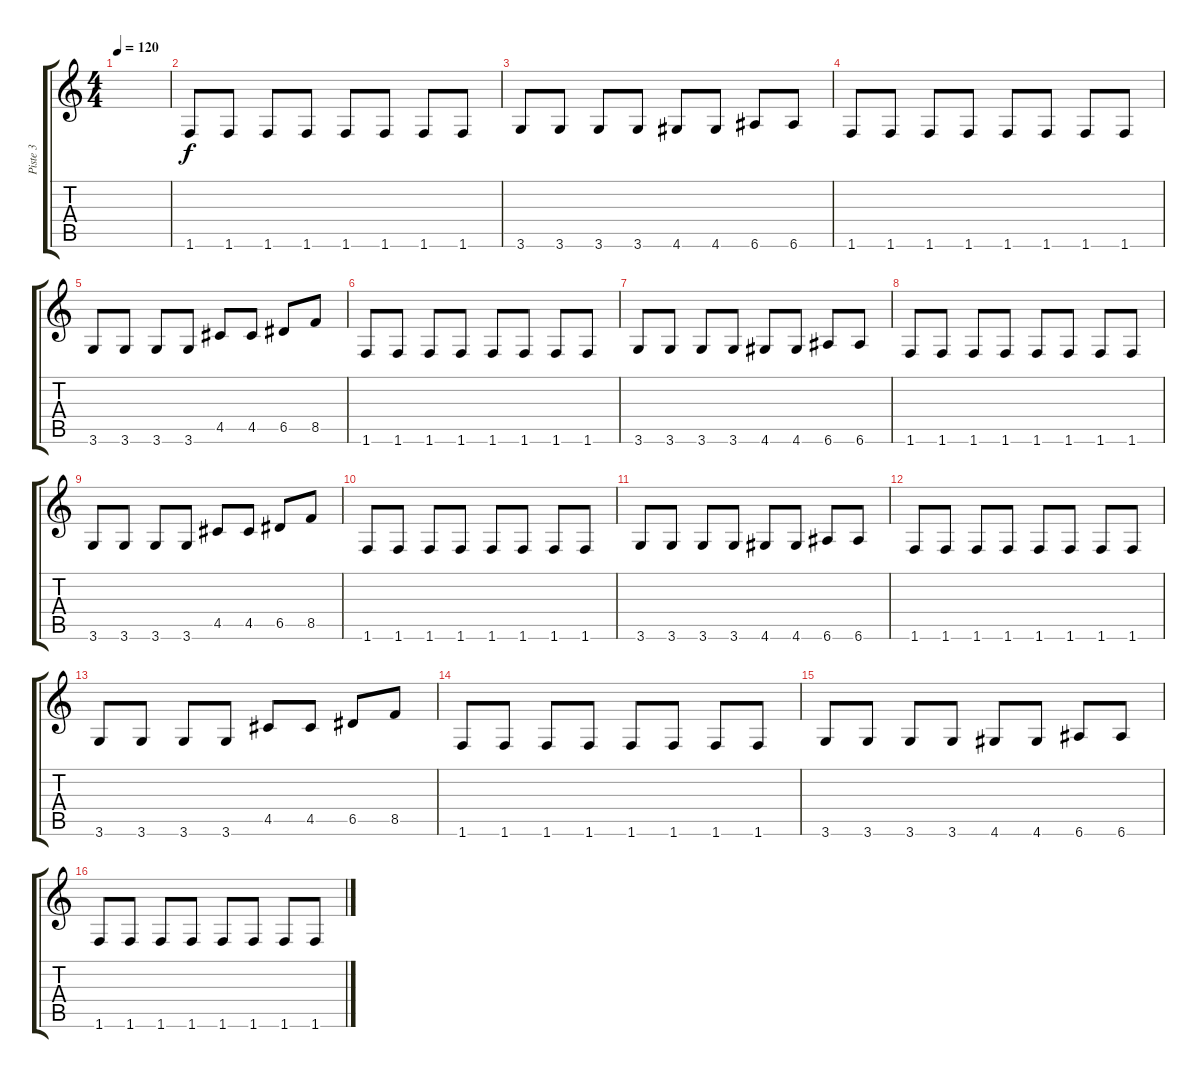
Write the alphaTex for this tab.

\track ("Piste 3" "Piste 3") {instrument electricbassfinger}
\staff {score tabs}
\tuning (E4 B3 G3 D3 A2 E2) {hide}
\ts (4 4)
\tempo 120
\clef g2
\ks c
|
1.6.8 1.6.8 1.6.8 1.6.8 1.6.8 1.6.8 1.6.8 1.6.8 |
3.6.8 3.6.8 3.6.8 3.6.8 4.6.8 4.6.8 6.6.8 6.6.8 |
1.6.8 1.6.8 1.6.8 1.6.8 1.6.8 1.6.8 1.6.8 1.6.8 |
3.6.8 3.6.8 3.6.8 3.6.8 4.5.8 4.5.8 6.5.8 8.5.8 |
1.6.8 1.6.8 1.6.8 1.6.8 1.6.8 1.6.8 1.6.8 1.6.8 |
3.6.8 3.6.8 3.6.8 3.6.8 4.6.8 4.6.8 6.6.8 6.6.8 |
1.6.8 1.6.8 1.6.8 1.6.8 1.6.8 1.6.8 1.6.8 1.6.8 |
3.6.8 3.6.8 3.6.8 3.6.8 4.5.8 4.5.8 6.5.8 8.5.8 |
1.6.8 1.6.8 1.6.8 1.6.8 1.6.8 1.6.8 1.6.8 1.6.8 |
3.6.8 3.6.8 3.6.8 3.6.8 4.6.8 4.6.8 6.6.8 6.6.8 |
1.6.8 1.6.8 1.6.8 1.6.8 1.6.8 1.6.8 1.6.8 1.6.8 |
3.6.8 3.6.8 3.6.8 3.6.8 4.5.8 4.5.8 6.5.8 8.5.8 |
1.6.8 1.6.8 1.6.8 1.6.8 1.6.8 1.6.8 1.6.8 1.6.8 |
3.6.8 3.6.8 3.6.8 3.6.8 4.6.8 4.6.8 6.6.8 6.6.8 |
1.6.8 1.6.8 1.6.8 1.6.8 1.6.8 1.6.8 1.6.8 1.6.8
